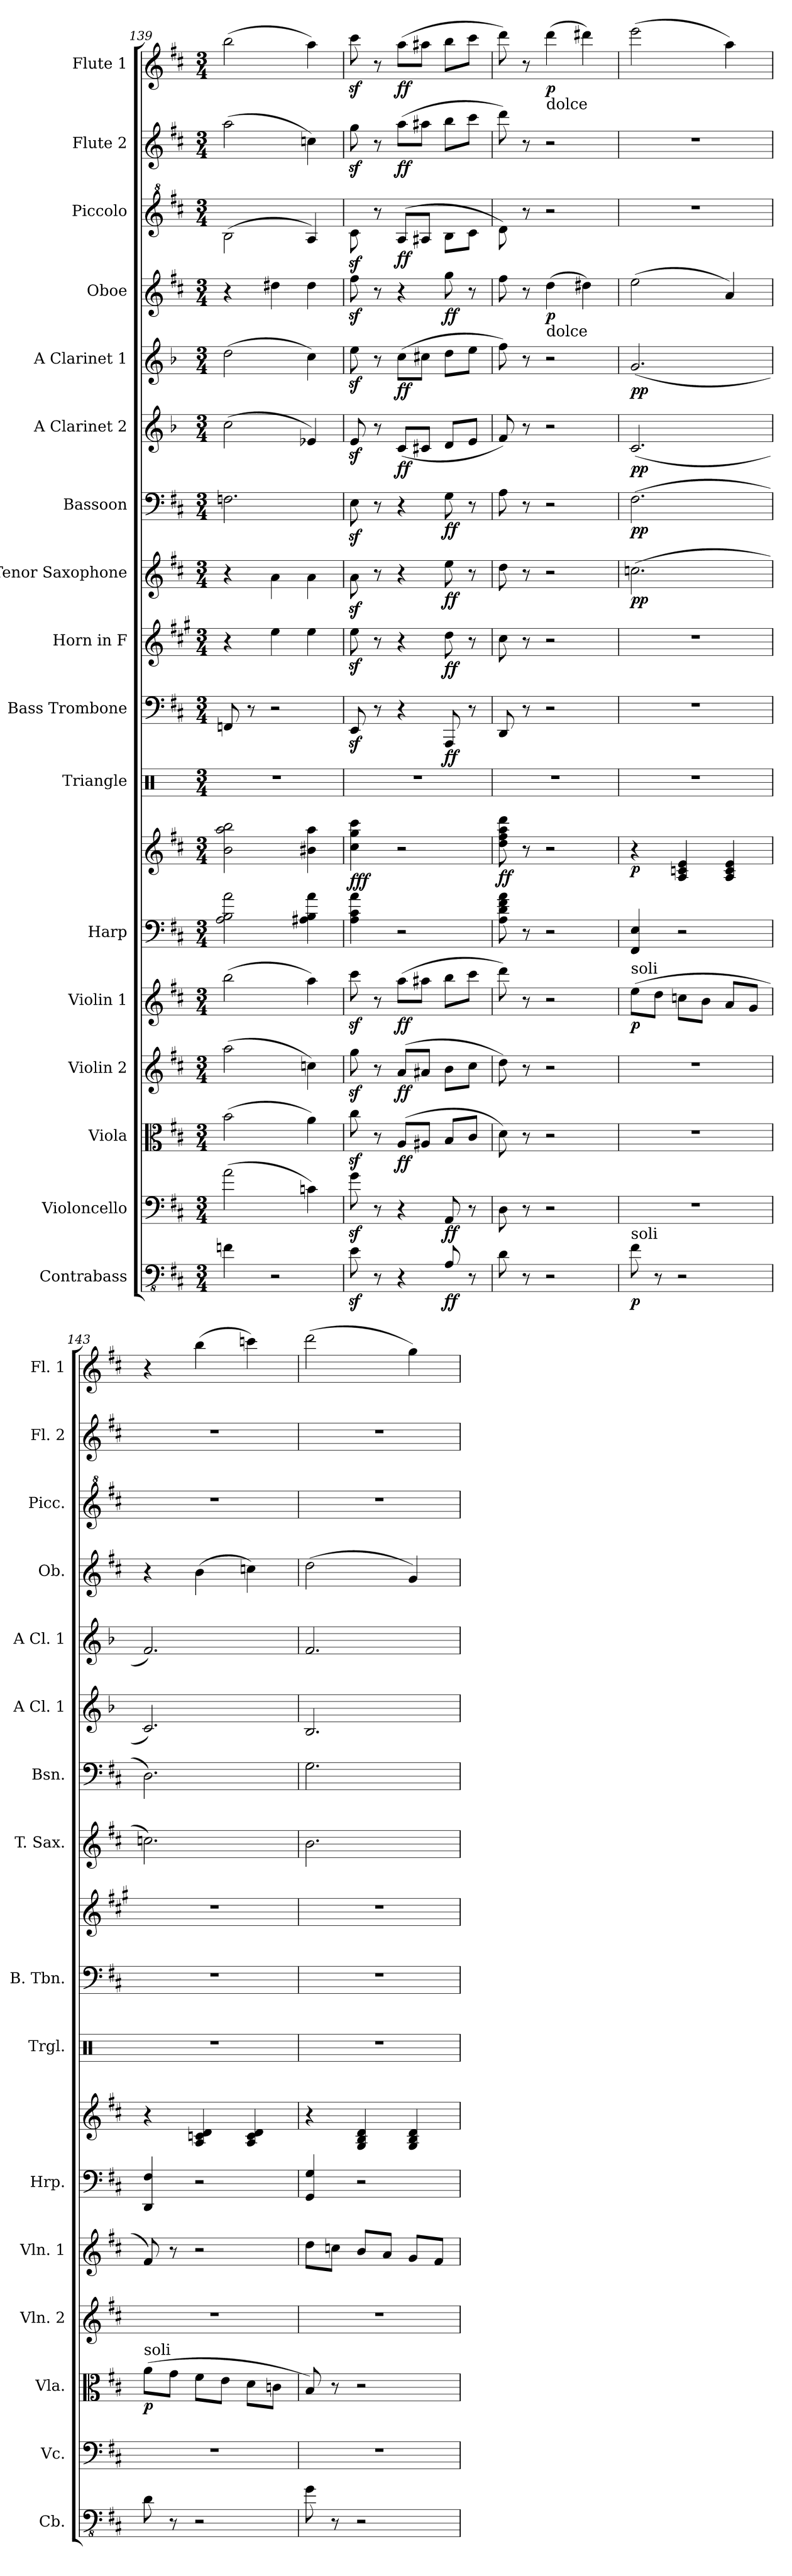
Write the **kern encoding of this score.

**kern	**dynam	**kern	**dynam	**kern	**dynam	**kern	**dynam	**kern	**dynam	**kern	**kern	**dynam	**kern	**kern	**dynam	**kern	**dynam	**kern	**dynam	**kern	**dynam	**kern	**dynam	**kern	**dynam	**kern	**dynam	**kern	**dynam	**kern	**dynam	**kern	**dynam
*part17	*part17	*part16	*part16	*part15	*part15	*part14	*part14	*part13	*part13	*part12	*part12	*part12	*part11	*part10	*part10	*part9	*part9	*part8	*part8	*part7	*part7	*part6	*part6	*part5	*part5	*part4	*part4	*part3	*part3	*part2	*part2	*part1	*part1
*staff18	*staff18	*staff17	*staff17	*staff16	*staff16	*staff15	*staff15	*staff14	*staff14	*staff13	*staff12	*staff12/13	*staff11	*staff10	*staff10	*staff9	*staff9	*staff8	*staff8	*staff7	*staff7	*staff6	*staff6	*staff5	*staff5	*staff4	*staff4	*staff3	*staff3	*staff2	*staff2	*staff1	*staff1
*I"Contrabass	*	*I"Violoncello	*	*I"Viola	*	*I"Violin 2	*	*I"Violin 1	*	*I"Harp	*	*	*I"Triangle	*I"Bass Trombone	*	*I"Horn in F	*	*I"Tenor Saxophone	*	*I"Bassoon	*	*I"A Clarinet 2	*	*I"A Clarinet 1	*	*I"Oboe	*	*I"Piccolo	*	*I"Flute 2	*	*I"Flute 1	*
*I'Cb.	*	*I'Vc.	*	*I'Vla.	*	*I'Vln. 2	*	*I'Vln. 1	*	*I'Hrp.	*	*	*I'Trgl.	*I'B. Tbn.	*	*	*	*I'T. Sax.	*	*I'Bsn.	*	*I'A Cl. 1	*	*I'A Cl. 1	*	*I'Ob.	*	*I'Picc.	*	*I'Fl. 2	*	*I'Fl. 1	*
*clefFv4	*	*clefF4	*	*clefC3	*	*clefG2	*	*clefG2	*	*clefF4	*clefG2	*	*clefX	*clefF4	*	*clefG2	*	*clefG2	*	*clefF4	*	*clefG2	*	*clefG2	*	*clefG2	*	*clefG^2	*	*clefG2	*	*clefG2	*
*ITrd7c12	*	*	*	*	*	*	*	*	*	*	*	*	*	*	*	*ITrd4c7	*	*ITrd8c14	*	*	*	*ITrd2c3	*	*ITrd2c3	*	*	*	*ITrd-7c-12	*	*	*	*	*
*k[f#c#]	*	*k[f#c#]	*	*k[f#c#]	*	*k[f#c#]	*	*k[f#c#]	*	*k[f#c#]	*k[f#c#]	*	*k[]	*k[f#c#]	*	*k[f#c#]	*	*k[f#c#]	*	*k[f#c#]	*	*k[f#c#]	*	*k[f#c#]	*	*k[f#c#]	*	*k[f#c#]	*	*k[f#c#]	*	*k[f#c#]	*
*M3/4	*	*M3/4	*	*M3/4	*	*M3/4	*	*M3/4	*	*M3/4	*M3/4	*	*M3/4	*M3/4	*	*M3/4	*	*M3/4	*	*M3/4	*	*M3/4	*	*M3/4	*	*M3/4	*	*M3/4	*	*M3/4	*	*M3/4	*
=139	=139	=139	=139	=139	=139	=139	=139	=139	=139	=139	=139	=139	=139	=139	=139	=139	=139	=139	=139	=139	=139	=139	=139	=139	=139	=139	=139	=139	=139	=139	=139	=139	=139
4FFn\	.	(2a\	.	(2b\	.	(2aa\	.	(2bb\	.	2A\ 2B\ 2a\	2b\ 2aa\ 2bb\	.	2.r	8FFn/	.	4r	.	4r	.	2.Fn\	.	(2a\	.	(2b\	.	4r	.	(2bb\	.	(2aa\	.	(2bb\	.
.	.	.	.	.	.	.	.	.	.	.	.	.	.	8r	.	.	.	.	.	.	.	.	.	.	.	.	.	.	.	.	.	.	.
2r	.	.	.	.	.	.	.	.	.	.	.	.	.	2r	.	4a\	.	4A\	.	.	.	.	.	.	.	4dd#X\	.	.	.	.	.	.	.
.	.	4cn\)	.	4a\)	.	4ccn\)	.	4aa\)	.	4A#X\ 4B\ 4a\	4b#X\ 4aa\	.	.	.	.	4a\	.	4A\	.	.	.	4cn/)	.	4a\)	.	4dd#\	.	4aa/)	.	4ccn\)	.	4aa\)	.
=140	=140	=140	=140	=140	=140	=140	=140	=140	=140	=140	=140	=140	=140	=140	=140	=140	=140	=140	=140	=140	=140	=140	=140	=140	=140	=140	=140	=140	=140	=140	=140	=140	=140
!	!	!	!	!	!	!	!	!	!	!	!	!LO:DY:b	!	!	!	!	!	!	!	!	!	!	!	!	!	!	!	!	!	!	!	!	!
8EEz<\	.	8gz<\	.	8cc#z<\	.	8ggz<\	.	8ccc#z<\	.	4A\ 4c#\ 4a\	4cc#\ 4gg\ 4ccc#\	fff	2.r	8EEz</	.	8az<\	.	8Az<\	.	8Ez<\	.	8c#z</	.	8cc#z<\	.	8ff#z<\	.	8ccc#z<\	.	8ggz<\	.	8ccc#z<\	.
8r	.	8r	.	8r	.	8r	.	8r	.	.	.	.	.	8r	.	8r	.	8r	.	8r	.	8r	.	8r	.	8r	.	8r	.	8r	.	8r	.
!	!	!	!	!	!LO:DY:b	!	!LO:DY:b	!	!LO:DY:b	!	!	!	!	!	!	!	!	!	!	!	!	!	!LO:DY:b	!	!LO:DY:b	!	!	!	!LO:DY:b	!	!LO:DY:b	!	!LO:DY:b
4r	.	4r	.	(8A/L	ff	(8a/L	ff	(8aa\L	ff	2r	2r	.	.	4r	.	4r	.	4r	.	4r	.	(8A/L	ff	(8a\L	ff	4r	.	(8aa/L	ff	(8aa\L	ff	(8aa\L	ff
.	.	.	.	8A#X/J	.	8a#X/J	.	8aa#X\J	.	.	.	.	.	.	.	.	.	.	.	.	.	8A#X/J	.	8a#X\J	.	.	.	8aa#X/J	.	8aa#X\J	.	8aa#X\J	.
!	!LO:DY:b	!	!LO:DY:b	!	!	!	!	!	!	!	!	!	!	!	!LO:DY:b	!	!LO:DY:b	!	!LO:DY:b	!	!LO:DY:b	!	!	!	!	!	!LO:DY:b	!	!	!	!	!	!
8AAA/	ff	8AA/	ff	8B/L	.	8b\L	.	8bb\L	.	.	.	.	.	8AAA/	ff	8g\	ff	8e\	ff	8G\	ff	8B/L	.	8b\L	.	8gg\	ff	8bb\L	.	8bb\L	.	8bb\L	.
8r	.	8r	.	8c#/J	.	8cc#\J	.	8ccc#\J	.	.	.	.	.	8r	.	8r	.	8r	.	8r	.	8c#/J	.	8cc#\J	.	8r	.	8ccc#\J	.	8ccc#\J	.	8ccc#\J	.
=141	=141	=141	=141	=141	=141	=141	=141	=141	=141	=141	=141	=141	=141	=141	=141	=141	=141	=141	=141	=141	=141	=141	=141	=141	=141	=141	=141	=141	=141	=141	=141	=141	=141
!	!	!	!	!	!	!	!	!	!	!	!	!LO:DY:b	!	!	!	!	!	!	!	!	!	!	!	!	!	!	!	!	!	!	!	!	!
8DD\	.	8D\	.	8d\)	.	8dd\)	.	8ddd\)	.	8A\ 8d\ 8f#\ 8a\	8dd\ 8ff#\ 8aa\ 8ddd\	ff	2.r	8DD/	.	8f#\	.	8d\	.	8A\	.	8d/)	.	8dd\)	.	8ff#\	.	8ddd\)	.	8ddd\)	.	8ddd\)	.
8r	.	8r	.	8r	.	8r	.	8r	.	8r	8r	.	.	8r	.	8r	.	8r	.	8r	.	8r	.	8r	.	8r	.	8r	.	8r	.	8r	.
!	!	!	!	!	!	!	!	!	!	!	!	!	!	!	!	!	!	!	!	!	!	!	!	!	!	!	!	!	!	!	!	!LO:TX:b:t=dolce	!
!	!	!	!	!	!	!	!	!	!	!	!	!	!	!	!	!	!	!	!	!	!	!	!	!	!	!LO:TX:b:t=dolce	!	!	!	!	!	!	!
!	!	!	!	!	!	!	!	!	!	!	!	!	!	!	!	!	!	!	!	!	!	!	!	!	!	!	!LO:DY:b	!	!	!	!	!	!LO:DY:b
2r	.	2r	.	2r	.	2r	.	2r	.	2r	2r	.	.	2r	.	2r	.	2r	.	2r	.	2r	.	2r	.	(4dd\	p	2r	.	2r	.	(4ddd\	p
.	.	.	.	.	.	.	.	.	.	.	.	.	.	.	.	.	.	.	.	.	.	.	.	.	.	4dd#X\)	.	.	.	.	.	4ddd#X\)	.
=142	=142	=142	=142	=142	=142	=142	=142	=142	=142	=142	=142	=142	=142	=142	=142	=142	=142	=142	=142	=142	=142	=142	=142	=142	=142	=142	=142	=142	=142	=142	=142	=142	=142
!	!	!	!	!	!	!	!	!LO:TX:a:t=soli	!	!	!	!	!	!	!	!	!	!	!	!	!	!	!	!	!	!	!	!	!	!	!	!	!
!LO:TX:a:t=soli	!	!	!	!	!	!	!	!	!	!	!	!	!	!	!	!	!	!	!	!	!	!	!	!	!	!	!	!	!	!	!	!	!
!	!LO:DY:b	!	!	!	!	!	!	!	!LO:DY:b	!	!	!LO:DY:b	!	!	!	!	!	!	!LO:DY:b	!	!LO:DY:b	!	!LO:DY:b	!	!LO:DY:b	!	!	!	!	!	!	!	!
8FF#\	p	2.r	.	2.r	.	2.r	.	(8ee\L	p	4FF#/ 4E/	4r	p	2.r	2.r	.	2.r	.	(2.cn\	pp	(2.F#\	pp	(2.A/	pp	(2.e/	pp	(2ee\	.	2.r	.	2.r	.	(2eee\	.
8r	.	.	.	.	.	.	.	8dd\J	.	.	.	.	.	.	.	.	.	.	.	.	.	.	.	.	.	.	.	.	.	.	.	.	.
2r	.	.	.	.	.	.	.	8ccn\L	.	2r	4A/ 4cn/ 4e/	.	.	.	.	.	.	.	.	.	.	.	.	.	.	.	.	.	.	.	.	.	.
.	.	.	.	.	.	.	.	8b\J	.	.	.	.	.	.	.	.	.	.	.	.	.	.	.	.	.	.	.	.	.	.	.	.	.
.	.	.	.	.	.	.	.	8a/L	.	.	4A/ 4c/ 4e/	.	.	.	.	.	.	.	.	.	.	.	.	.	.	4a/)	.	.	.	.	.	4aa\)	.
.	.	.	.	.	.	.	.	8g/J	.	.	.	.	.	.	.	.	.	.	.	.	.	.	.	.	.	.	.	.	.	.	.	.	.
=143	=143	=143	=143	=143	=143	=143	=143	=143	=143	=143	=143	=143	=143	=143	=143	=143	=143	=143	=143	=143	=143	=143	=143	=143	=143	=143	=143	=143	=143	=143	=143	=143	=143
!	!	!	!	!LO:TX:a:t=soli	!	!	!	!	!	!	!	!	!	!	!	!	!	!	!	!	!	!	!	!	!	!	!	!	!	!	!	!	!
!	!	!	!	!	!LO:DY:b	!	!	!	!	!	!	!	!	!	!	!	!	!	!	!	!	!	!	!	!	!	!	!	!	!	!	!	!
8DD\	.	2.r	.	(8a\L	p	2.r	.	8f#/)	.	4DD/ 4F#/	4r	.	2.r	2.r	.	2.r	.	2.cn\)	.	2.D\)	.	2.A/)	.	2.d/)	.	4r	.	2.r	.	2.r	.	4r	.
8r	.	.	.	8g\J	.	.	.	8r	.	.	.	.	.	.	.	.	.	.	.	.	.	.	.	.	.	.	.	.	.	.	.	.	.
2r	.	.	.	8f#\L	.	.	.	2r	.	2r	4A/ 4cn/ 4d/	.	.	.	.	.	.	.	.	.	.	.	.	.	.	(4b\	.	.	.	.	.	(4bb\	.
.	.	.	.	8e\J	.	.	.	.	.	.	.	.	.	.	.	.	.	.	.	.	.	.	.	.	.	.	.	.	.	.	.	.	.
.	.	.	.	8d\L	.	.	.	.	.	.	4A/ 4c/ 4d/	.	.	.	.	.	.	.	.	.	.	.	.	.	.	4ccn\)	.	.	.	.	.	4cccn\)	.
.	.	.	.	8cn\J	.	.	.	.	.	.	.	.	.	.	.	.	.	.	.	.	.	.	.	.	.	.	.	.	.	.	.	.	.
!!LO:PB:g=z
=144	=144	=144	=144	=144	=144	=144	=144	=144	=144	=144	=144	=144	=144	=144	=144	=144	=144	=144	=144	=144	=144	=144	=144	=144	=144	=144	=144	=144	=144	=144	=144	=144	=144
8GG\	.	2.r	.	8B/)	.	2.r	.	8dd\L	.	4GG/ 4G/	4r	.	2.r	2.r	.	2.r	.	2.B\	.	2.G\	.	2.G/	.	2.d/	.	(2dd\	.	2.r	.	2.r	.	(2ddd\	.
8r	.	.	.	8r	.	.	.	8ccn\J	.	.	.	.	.	.	.	.	.	.	.	.	.	.	.	.	.	.	.	.	.	.	.	.	.
2r	.	.	.	2r	.	.	.	8b/L	.	2r	4G/ 4B/ 4d/	.	.	.	.	.	.	.	.	.	.	.	.	.	.	.	.	.	.	.	.	.	.
.	.	.	.	.	.	.	.	8a/J	.	.	.	.	.	.	.	.	.	.	.	.	.	.	.	.	.	.	.	.	.	.	.	.	.
.	.	.	.	.	.	.	.	8g/L	.	.	4G/ 4B/ 4d/	.	.	.	.	.	.	.	.	.	.	.	.	.	.	4g/)	.	.	.	.	.	4gg\)	.
.	.	.	.	.	.	.	.	8f#/J	.	.	.	.	.	.	.	.	.	.	.	.	.	.	.	.	.	.	.	.	.	.	.	.	.
=	=	=	=	=	=	=	=	=	=	=	=	=	=	=	=	=	=	=	=	=	=	=	=	=	=	=	=	=	=	=	=	=	=
*-	*-	*-	*-	*-	*-	*-	*-	*-	*-	*-	*-	*-	*-	*-	*-	*-	*-	*-	*-	*-	*-	*-	*-	*-	*-	*-	*-	*-	*-	*-	*-	*-	*-
